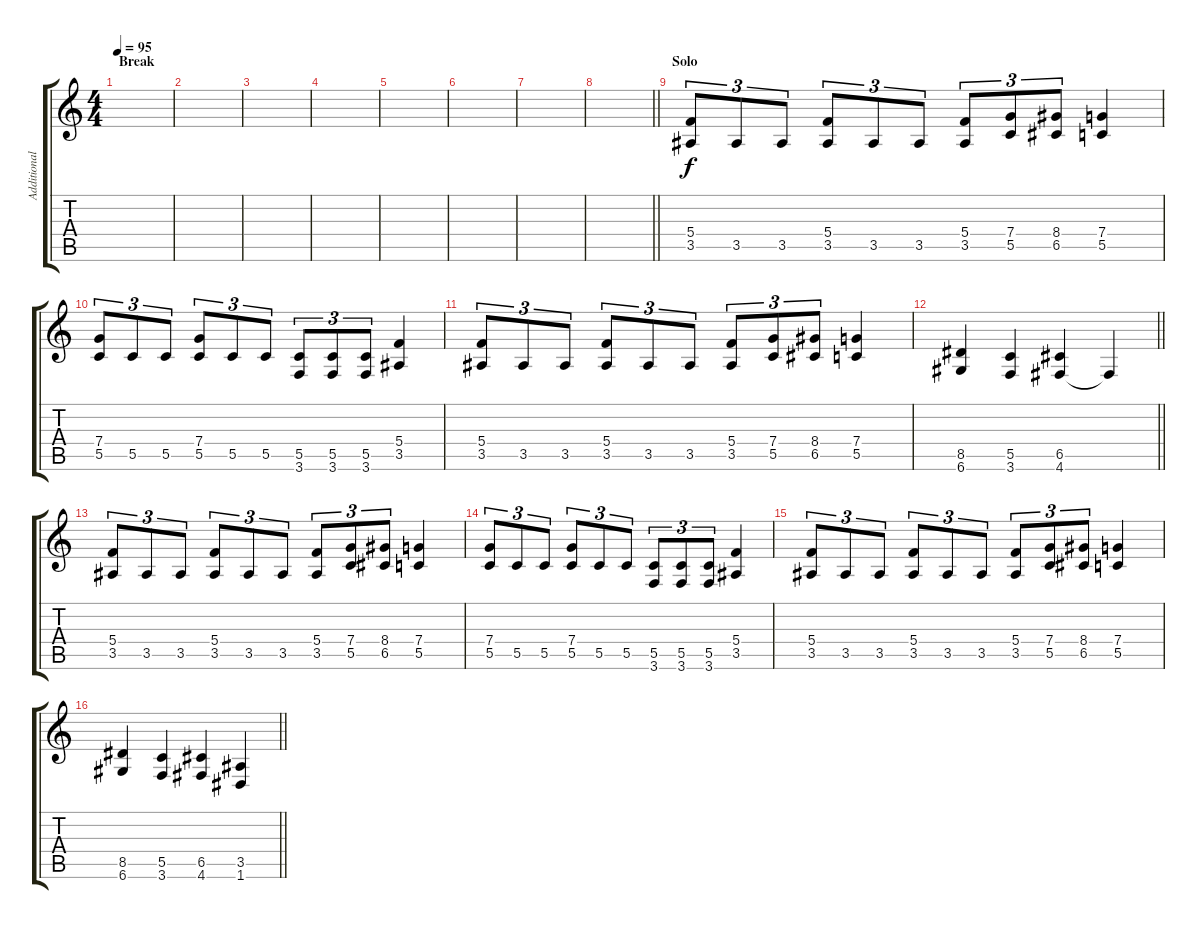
\track ("Additional Guitar" "Additional") {instrument distortionguitar}
\staff {score tabs}
\tuning (D4 A3 F3 C3 G2 D2) {hide}
\ts (4 4)
\section ("" "Break")
\tempo 95
\clef g2
\ks c
|
|
|
|
|
|
|
\barLineRight lightlight
|
\section ("" "Solo")
(5.4 3.5).8{tu (3 2)} 3.5.8{tu (3 2)} 3.5.8{tu (3 2)} (5.4 3.5).8{tu (3 2)} 3.5.8{tu (3 2)} 3.5.8{tu (3 2)} (5.4 3.5).8{tu (3 2)} (7.4 5.5).8{tu (3 2)} (8.4 6.5).8{tu (3 2)} (7.4 5.5).4 |
(7.4 5.5).8{tu (3 2)} 5.5.8{tu (3 2)} 5.5.8{tu (3 2)} (7.4 5.5).8{tu (3 2)} 5.5.8{tu (3 2)} 5.5.8{tu (3 2)} (5.5 3.6).8{tu (3 2)} (5.5 3.6).8{tu (3 2)} (5.5 3.6).8{tu (3 2)} (5.4 3.5).4 |
(5.4 3.5).8{tu (3 2)} 3.5.8{tu (3 2)} 3.5.8{tu (3 2)} (5.4 3.5).8{tu (3 2)} 3.5.8{tu (3 2)} 3.5.8{tu (3 2)} (5.4 3.5).8{tu (3 2)} (7.4 5.5).8{tu (3 2)} (8.4 6.5).8{tu (3 2)} (7.4 5.5).4 |
\barLineRight lightlight
(8.5 6.6).4 (5.5 3.6).4 (6.5 4.6).4 4.6{t}.4 |
(5.4 3.5).8{tu (3 2)} 3.5.8{tu (3 2)} 3.5.8{tu (3 2)} (5.4 3.5).8{tu (3 2)} 3.5.8{tu (3 2)} 3.5.8{tu (3 2)} (5.4 3.5).8{tu (3 2)} (7.4 5.5).8{tu (3 2)} (8.4 6.5).8{tu (3 2)} (7.4 5.5).4 |
(7.4 5.5).8{tu (3 2)} 5.5.8{tu (3 2)} 5.5.8{tu (3 2)} (7.4 5.5).8{tu (3 2)} 5.5.8{tu (3 2)} 5.5.8{tu (3 2)} (5.5 3.6).8{tu (3 2)} (5.5 3.6).8{tu (3 2)} (5.5 3.6).8{tu (3 2)} (5.4 3.5).4 |
(5.4 3.5).8{tu (3 2)} 3.5.8{tu (3 2)} 3.5.8{tu (3 2)} (5.4 3.5).8{tu (3 2)} 3.5.8{tu (3 2)} 3.5.8{tu (3 2)} (5.4 3.5).8{tu (3 2)} (7.4 5.5).8{tu (3 2)} (8.4 6.5).8{tu (3 2)} (7.4 5.5).4 |
\barLineRight lightlight
(8.5 6.6).4 (5.5 3.6).4 (6.5 4.6).4 (3.5 1.6).4
